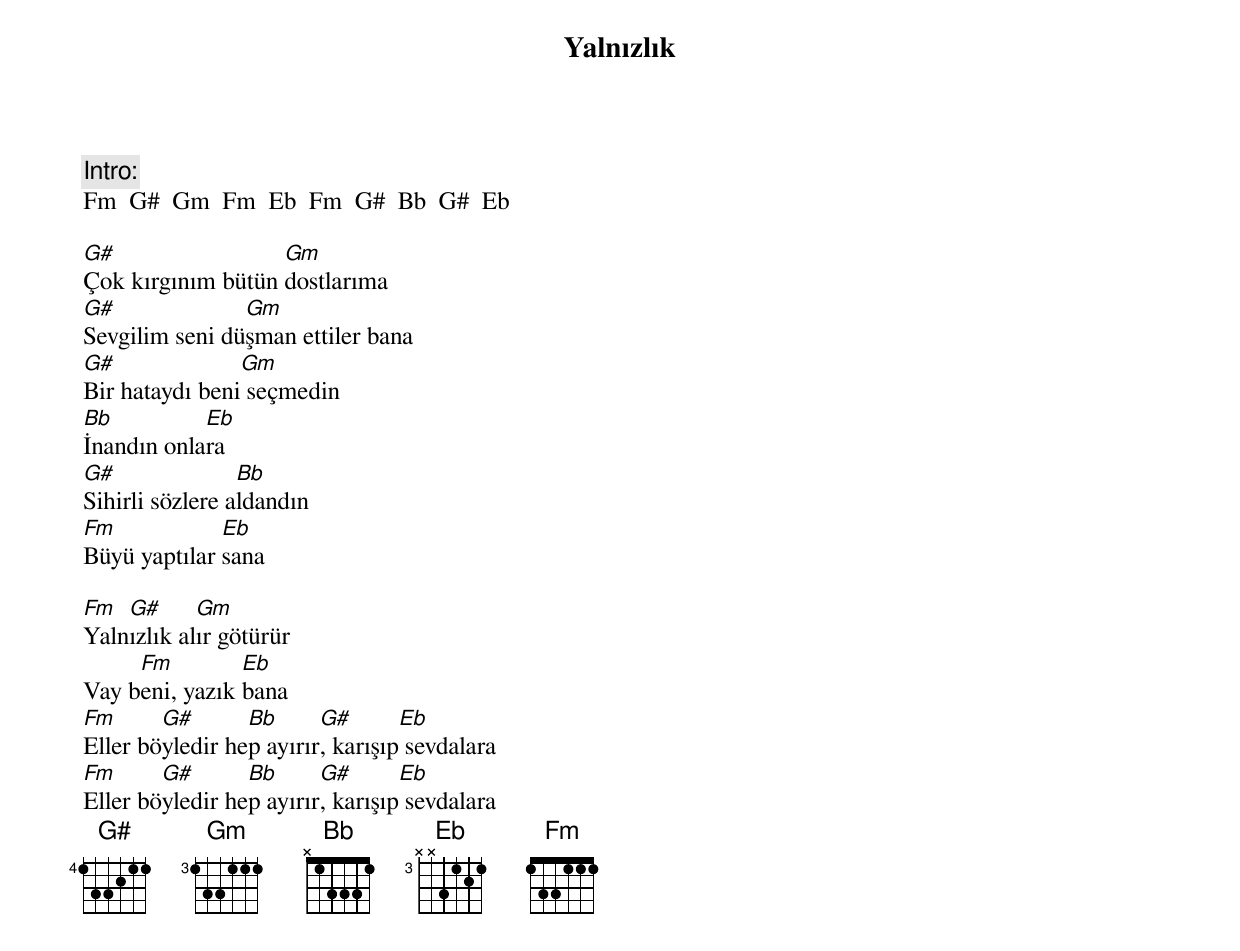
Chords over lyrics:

{title: Yalnızlık}
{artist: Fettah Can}

Intro:
Fm  G#  Gm  Fm  Eb  Fm  G#  Bb  G#  Eb

G#                 Gm
Çok kırgınım bütün dostlarıma
G#              Gm
Sevgilim seni düşman ettiler bana
G#              Gm
Bir hataydı beni seçmedin
Bb          Eb
İnandın onlara
G#               Bb
Sihirli sözlere aldandın
Fm            Eb
Büyü yaptılar sana

Fm  G#      Gm
Yalnızlık alır götürür
     Fm         Eb
Vay beni, yazık bana
Fm      G#       Bb      G#       Eb
Eller böyledir hep ayırır, karışıp sevdalara
Fm      G#       Bb      G#       Eb
Eller böyledir hep ayırır, karışıp sevdalara
